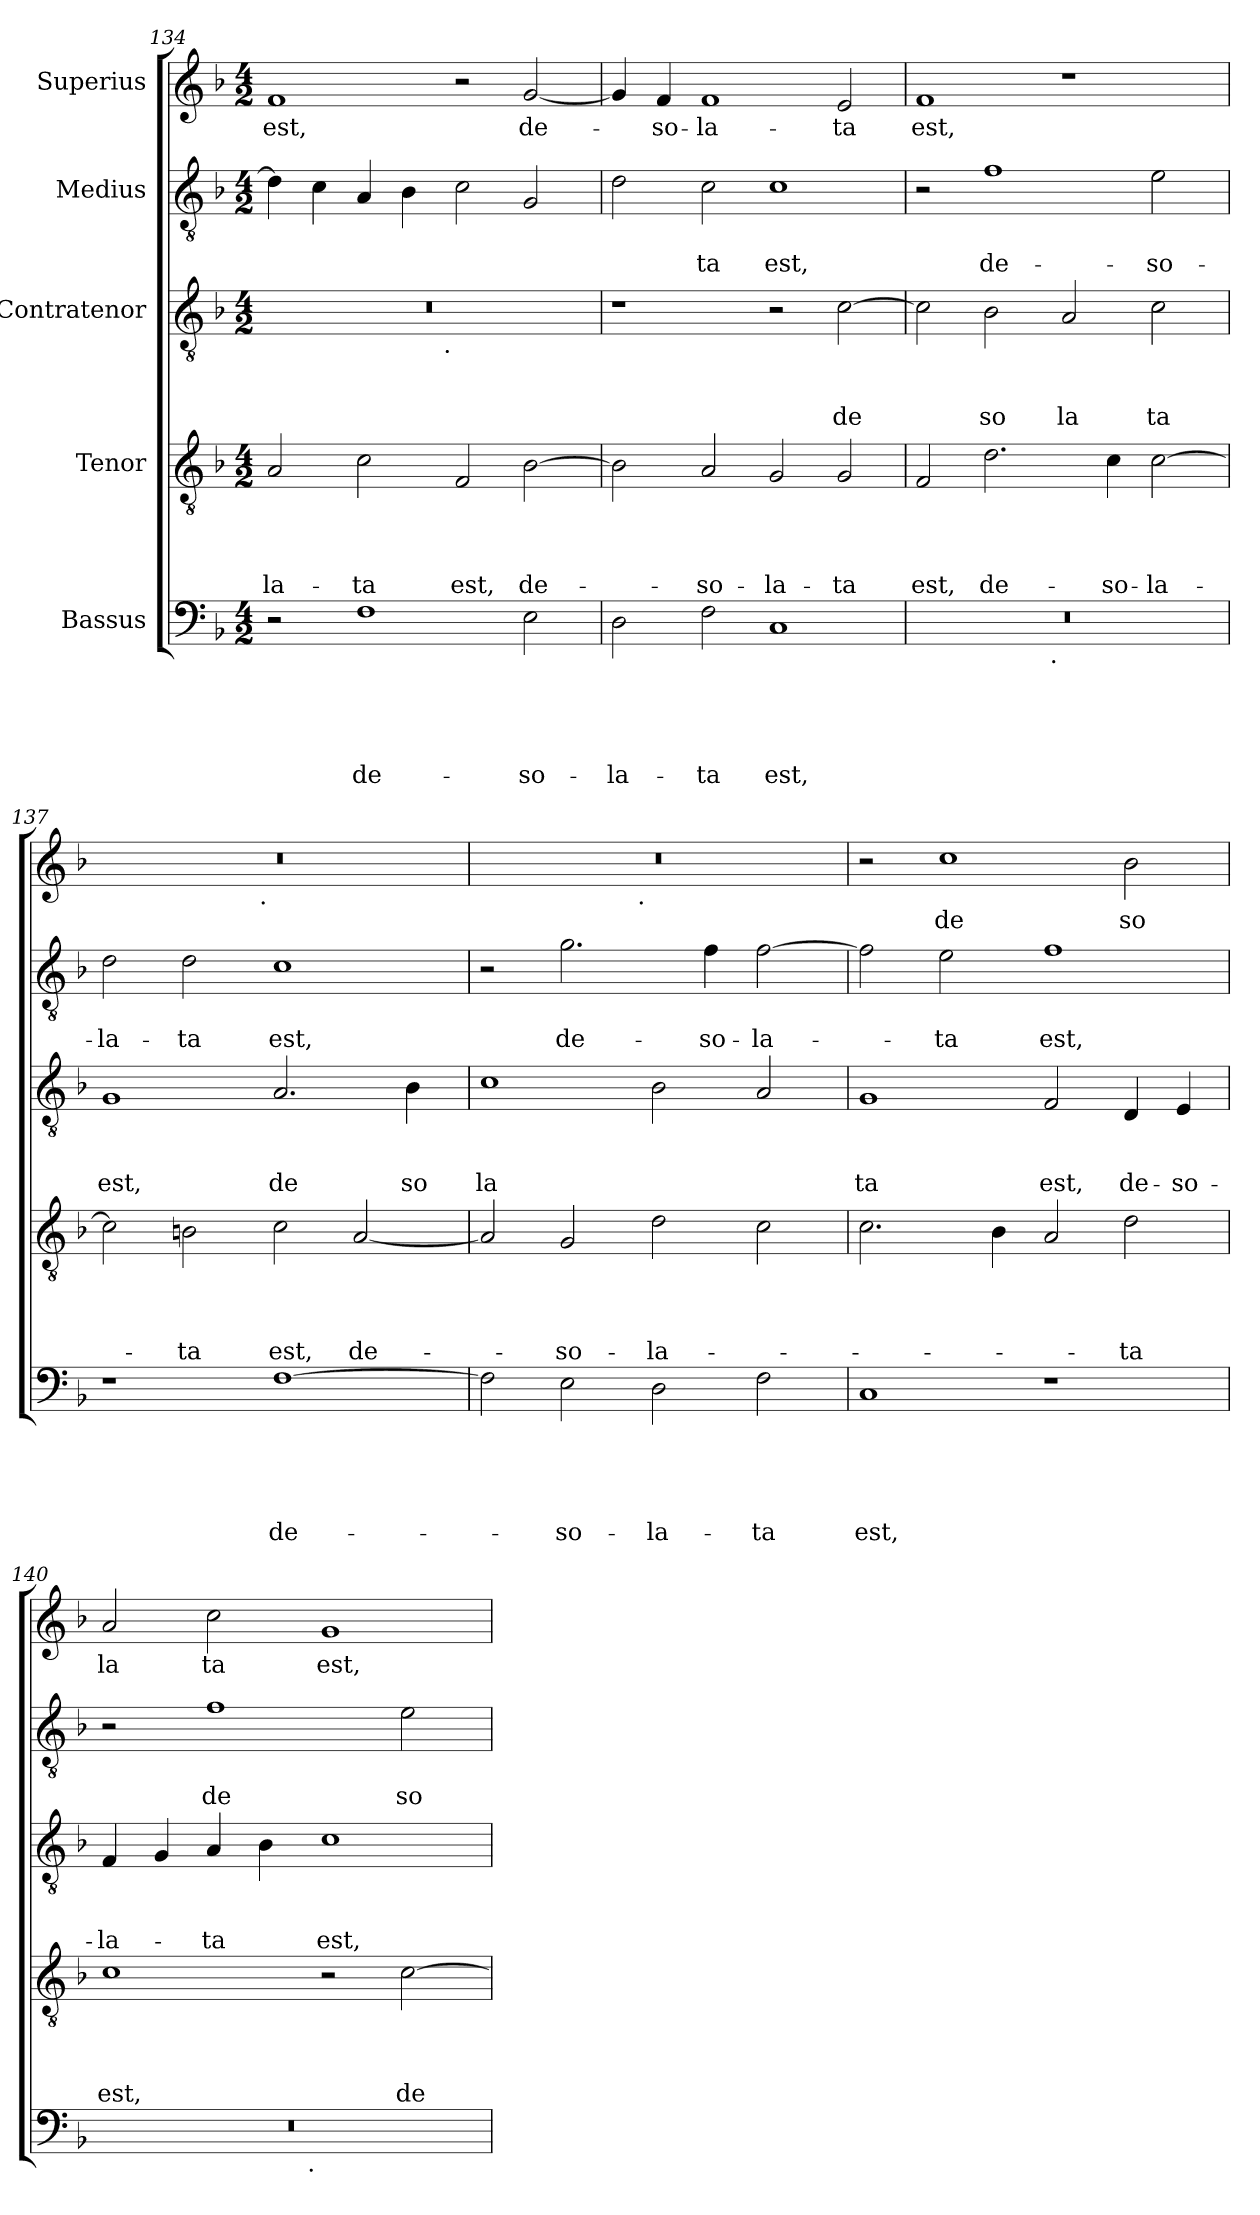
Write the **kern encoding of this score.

**kern	**text	**text	**text	**text	**text	**kern	**text	**text	**text	**text	**kern	**text	**text	**text	**kern	**text	**text	**kern	**text
*part5	*part5	*part5	*part5	*part5	*part5	*part4	*part4	*part4	*part4	*part4	*part3	*part3	*part3	*part3	*part2	*part2	*part2	*part1	*part1
*staff5	*staff5	*staff5	*staff5	*staff5	*staff5	*staff4	*staff4	*staff4	*staff4	*staff4	*staff3	*staff3	*staff3	*staff3	*staff2	*staff2	*staff2	*staff1	*staff1
*I"Bassus	*	*	*	*	*	*I"Tenor	*	*	*	*	*I"Contratenor	*	*	*	*I"Medius	*	*	*I"Superius	*
*clefF4	*	*	*	*	*	*clefGv2	*	*	*	*	*clefGv2	*	*	*	*clefGv2	*	*	*clefG2	*
*ITrd-3c-5	*	*	*	*	*	*	*	*	*	*	*ITrd-3c-5	*	*	*	*ITrd-3c-5	*	*	*ITrd-3c-5	*
*k[b-e-]	*	*	*	*	*	*k[b-]	*	*	*	*	*k[b-e-]	*	*	*	*k[b-e-]	*	*	*k[b-e-]	*
*B-:	*	*	*	*	*	*F:	*	*	*	*	*B-:	*	*	*	*B-:	*	*	*B-:	*
*M4/2	*	*	*	*	*	*M4/2	*	*	*	*	*M4/2	*	*	*	*M4/2	*	*	*M4/2	*
=134	=134	=134	=134	=134	=134	=134	=134	=134	=134	=134	=134	=134	=134	=134	=134	=134	=134	=134	=134
!	!	!	!	!	!	!	!	!	!	!LO:LY:b	!	!	!	!	!	!	!	!	!LO:LY:b
*	*	*	*	*	*	*	*	*	*	*	*^	*	*	*	*	*	*	*	*
2r	.	.	.	.	.	2A/	.	.	.	-la-	0r	2ryy	.	.	.	4g\]	.	.	1b-	est,
.	.	.	.	.	.	.	.	.	.	.	.	.	.	.	.	4f\	.	.	.	.
!	!	!	!	!	!LO:LY:b	!	!	!	!	!LO:LY:b	!	!	!	!	!	!	!	!	!	!
1B-	.	.	.	.	de-	2c\	.	.	.	-ta	.	4...ryy	.	.	.	4d/	.	.	.	.
.	.	.	.	.	.	.	.	.	.	.	.	.	.	.	.	4e-\	.	.	.	.
!	!	!	!	!	!	!	!	!	!	!	!	!LO:TX:b:t=.	!	!	!	!	!	!	!	!
.	.	.	.	.	.	.	.	.	.	.	.	1ryy	.	.	.	.	.	.	.	.
!	!	!	!	!	!	!	!	!	!	!LO:LY:b	!	!	!	!	!	!	!	!	!	!
.	.	.	.	.	.	2F/	.	.	.	est,	.	.	.	.	.	2f\	.	.	2r	.
!	!	!	!	!	!LO:LY:b	!	!	!	!	!LO:LY:b	!	!	!	!	!	!	!	!	!	!LO:LY:b
2A\	.	.	.	.	-so-	[>2B-\	.	.	.	de-	.	.	.	.	.	2c/	.	.	[<2cc/	de-
.	.	.	.	.	.	.	.	.	.	.	.	32ryy	.	.	.	.	.	.	.	.
=135	=135	=135	=135	=135	=135	=135	=135	=135	=135	=135	=135	=135	=135	=135	=135	=135	=135	=135	=135	=135
!	!	!	!	!	!LO:LY:b	!	!	!	!	!	!	!	!	!	!	!	!	!	!	!
*	*	*	*	*	*	*	*	*	*	*	*v	*v	*	*	*	*	*	*	*	*
2G\	.	.	.	.	-la-	2B-\]	.	.	.	.	1r	.	.	.	2g\	.	.	4cc/]	.
!	!	!	!	!	!	!	!	!	!	!	!	!	!	!	!	!	!	!	!LO:LY:b
.	.	.	.	.	.	.	.	.	.	.	.	.	.	.	.	.	.	4b-/	-so-
!	!	!	!	!	!LO:LY:b	!	!	!	!	!LO:LY:b	!	!	!	!	!	!	!LO:LY:b	!	!LO:LY:b
2B-\	.	.	.	.	-ta	2A/	.	.	.	-so-	.	.	.	.	2f\	.	-ta	1b-	-la-
!	!	!	!	!	!LO:LY:b	!	!	!	!	!LO:LY:b	!	!	!	!	!	!	!LO:LY:b	!	!
1F	.	.	.	.	est,	2G/	.	.	.	-la-	2r	.	.	.	1f	.	est,	.	.
!	!	!	!	!	!	!	!	!	!	!LO:LY:b	!	!	!	!LO:LY:b	!	!	!	!	!LO:LY:b
.	.	.	.	.	.	2G/	.	.	.	-ta	[>2f\	.	.	de	.	.	.	2a/	-ta
=136	=136	=136	=136	=136	=136	=136	=136	=136	=136	=136	=136	=136	=136	=136	=136	=136	=136	=136	=136
!	!	!	!	!	!	!	!	!	!	!LO:LY:b	!	!	!	!	!	!	!	!	!LO:LY:b
*^	*	*	*	*	*	*	*	*	*	*	*	*	*	*	*	*	*	*	*
0r	2ryy	.	.	.	.	.	2F/	.	.	.	est,	2f\]	.	.	.	2r	.	.	1b-	est,
!	!	!	!	!	!	!	!	!	!	!	!LO:LY:b	!	!	!	!LO:LY:b	!	!	!LO:LY:b	!	!
.	4...ryy	.	.	.	.	.	2.d\	.	.	.	de-	2e-\	.	.	so	1b-	.	de-	.	.
!	!LO:TX:b:t=.	!	!	!	!	!	!	!	!	!	!	!	!	!	!	!	!	!	!	!
.	1ryy	.	.	.	.	.	.	.	.	.	.	.	.	.	.	.	.	.	.	.
!	!	!	!	!	!	!	!	!	!	!	!	!	!	!	!LO:LY:b	!	!	!	!	!
.	.	.	.	.	.	.	.	.	.	.	.	2d/	.	.	la	.	.	.	1r	.
!	!	!	!	!	!	!	!	!	!	!	!LO:LY:b	!	!	!	!	!	!	!	!	!
.	.	.	.	.	.	.	4c\	.	.	.	-so-	.	.	.	.	.	.	.	.	.
!	!	!	!	!	!	!	!	!	!	!	!LO:LY:b	!	!	!	!LO:LY:b	!	!	!LO:LY:b	!	!
.	.	.	.	.	.	.	[>2c\	.	.	.	-la-	2f\	.	.	ta	2a\	.	-so-	.	.
.	32ryy	.	.	.	.	.	.	.	.	.	.	.	.	.	.	.	.	.	.	.
=137	=137	=137	=137	=137	=137	=137	=137	=137	=137	=137	=137	=137	=137	=137	=137	=137	=137	=137	=137	=137
!	!	!	!	!	!	!	!	!	!	!	!	!	!	!	!LO:LY:b	!	!	!LO:LY:b	!	!
*v	*v	*	*	*	*	*	*	*	*	*	*	*	*	*	*	*	*	*	*^	*
1r	.	.	.	.	.	2c\]	.	.	.	.	1c	.	.	est,	2g\	.	-la-	0r	2ryy	.
!	!	!	!	!	!	!	!	!	!	!LO:LY:b	!	!	!	!	!	!	!LO:LY:b	!	!	!
.	.	.	.	.	.	2Bn\	.	.	.	-ta	.	.	.	.	2g\	.	-ta	.	4...ryy	.
!	!	!	!	!	!	!	!	!	!	!	!	!	!	!	!	!	!	!	!LO:TX:b:t=.	!
.	.	.	.	.	.	.	.	.	.	.	.	.	.	.	.	.	.	.	1ryy	.
!	!	!	!	!	!LO:LY:b	!	!	!	!	!LO:LY:b	!	!	!	!LO:LY:b	!	!	!LO:LY:b	!	!	!
[>1B-	.	.	.	.	de-	2c\	.	.	.	est,	2.d/	.	.	de	1f	.	est,	.	.	.
!	!	!	!	!	!	!	!	!	!	!LO:LY:b	!	!	!	!	!	!	!	!	!	!
.	.	.	.	.	.	[<2A/	.	.	.	de-	.	.	.	.	.	.	.	.	.	.
!	!	!	!	!	!	!	!	!	!	!	!	!	!	!LO:LY:b	!	!	!	!	!	!
.	.	.	.	.	.	.	.	.	.	.	4e-\	.	.	so	.	.	.	.	.	.
.	.	.	.	.	.	.	.	.	.	.	.	.	.	.	.	.	.	.	32ryy	.
=138	=138	=138	=138	=138	=138	=138	=138	=138	=138	=138	=138	=138	=138	=138	=138	=138	=138	=138	=138	=138
!	!	!	!	!	!	!	!	!	!	!	!	!	!	!LO:LY:b	!	!	!	!	!	!
2B-\]	.	.	.	.	.	2A/]	.	.	.	.	1f	.	.	la	2r	.	.	0r	2ryy	.
!	!	!	!	!	!LO:LY:b	!	!	!	!	!LO:LY:b	!	!	!	!	!	!	!LO:LY:b	!	!	!
2A\	.	.	.	.	-so-	2G/	.	.	.	-so-	.	.	.	.	2.cc\	.	de-	.	4...ryy	.
!	!	!	!	!	!	!	!	!	!	!	!	!	!	!	!	!	!	!	!LO:TX:b:t=.	!
.	.	.	.	.	.	.	.	.	.	.	.	.	.	.	.	.	.	.	1ryy	.
!	!	!	!	!	!LO:LY:b	!	!	!	!	!LO:LY:b	!	!	!	!	!	!	!	!	!	!
2G\	.	.	.	.	-la-	2d\	.	.	.	-la-	2e-\	.	.	.	.	.	.	.	.	.
!	!	!	!	!	!	!	!	!	!	!	!	!	!	!	!	!	!LO:LY:b	!	!	!
.	.	.	.	.	.	.	.	.	.	.	.	.	.	.	4b-\	.	-so-	.	.	.
!	!	!	!	!	!LO:LY:b	!	!	!	!	!	!	!	!	!	!	!	!LO:LY:b	!	!	!
2B-\	.	.	.	.	-ta	2c\	.	.	.	.	2d/	.	.	.	[<2b-\	.	-la-	.	.	.
.	.	.	.	.	.	.	.	.	.	.	.	.	.	.	.	.	.	.	32ryy	.
!!LO:LB:g=z
=139	=139	=139	=139	=139	=139	=139	=139	=139	=139	=139	=139	=139	=139	=139	=139	=139	=139	=139	=139	=139
!	!	!	!	!	!LO:LY:b	!	!	!	!	!	!	!	!	!LO:LY:b	!	!	!	!	!	!
*	*	*	*	*	*	*	*	*	*	*	*	*	*	*	*	*	*	*v	*v	*
1F	.	.	.	.	est,	2.c\	.	.	.	.	1c	.	.	ta	2b-\]	.	.	2r	.
!	!	!	!	!	!	!	!	!	!	!	!	!	!	!	!	!	!LO:LY:b	!	!LO:LY:b
.	.	.	.	.	.	.	.	.	.	.	.	.	.	.	2a\	.	-ta	1ff	de
.	.	.	.	.	.	4B-\	.	.	.	.	.	.	.	.	.	.	.	.	.
!	!	!	!	!	!	!	!	!	!	!	!	!	!	!LO:LY:b	!	!	!LO:LY:b	!	!
1r	.	.	.	.	.	2A/	.	.	.	.	2B-/	.	.	est,	1b-	.	est,	.	.
!	!	!	!	!	!	!	!	!	!	!LO:LY:b	!	!	!	!LO:LY:b	!	!	!	!	!LO:LY:b
.	.	.	.	.	.	2d\	.	.	.	-ta	4G/	.	.	de-	.	.	.	2ee-\	so
!	!	!	!	!	!	!	!	!	!	!	!	!	!	!LO:LY:b	!	!	!	!	!
.	.	.	.	.	.	.	.	.	.	.	4A/	.	.	-so-	.	.	.	.	.
=140	=140	=140	=140	=140	=140	=140	=140	=140	=140	=140	=140	=140	=140	=140	=140	=140	=140	=140	=140
!	!	!	!	!	!	!	!	!	!	!LO:LY:b	!	!	!	!LO:LY:b	!	!	!	!	!LO:LY:b
*^	*	*	*	*	*	*	*	*	*	*	*	*	*	*	*	*	*	*	*
0r	2ryy	.	.	.	.	.	1c	.	.	.	est,	4B-/	.	.	-la-	2r	.	.	2dd/	la
.	.	.	.	.	.	.	.	.	.	.	.	4c/	.	.	.	.	.	.	.	.
!	!	!	!	!	!	!	!	!	!	!	!	!	!	!	!LO:LY:b	!	!	!LO:LY:b	!	!LO:LY:b
.	4...ryy	.	.	.	.	.	.	.	.	.	.	4d/	.	.	-ta	1b-	.	de	2ff\	ta
.	.	.	.	.	.	.	.	.	.	.	.	4e-\	.	.	.	.	.	.	.	.
!	!LO:TX:b:t=.	!	!	!	!	!	!	!	!	!	!	!	!	!	!	!	!	!	!	!
.	1ryy	.	.	.	.	.	.	.	.	.	.	.	.	.	.	.	.	.	.	.
!	!	!	!	!	!	!	!	!	!	!	!	!	!	!	!LO:LY:b	!	!	!	!	!LO:LY:b
.	.	.	.	.	.	.	2r	.	.	.	.	1f	.	.	est,	.	.	.	1cc	est,
!	!	!	!	!	!	!	!	!	!	!	!LO:LY:b	!	!	!	!	!	!	!LO:LY:b	!	!
.	.	.	.	.	.	.	[>2c\	.	.	.	de	.	.	.	.	2a\	.	so	.	.
.	32ryy	.	.	.	.	.	.	.	.	.	.	.	.	.	.	.	.	.	.	.
*v	*v	*	*	*	*	*	*	*	*	*	*	*	*	*	*	*	*	*	*	*
=	=	=	=	=	=	=	=	=	=	=	=	=	=	=	=	=	=	=	=
*-	*-	*-	*-	*-	*-	*-	*-	*-	*-	*-	*-	*-	*-	*-	*-	*-	*-	*-	*-
